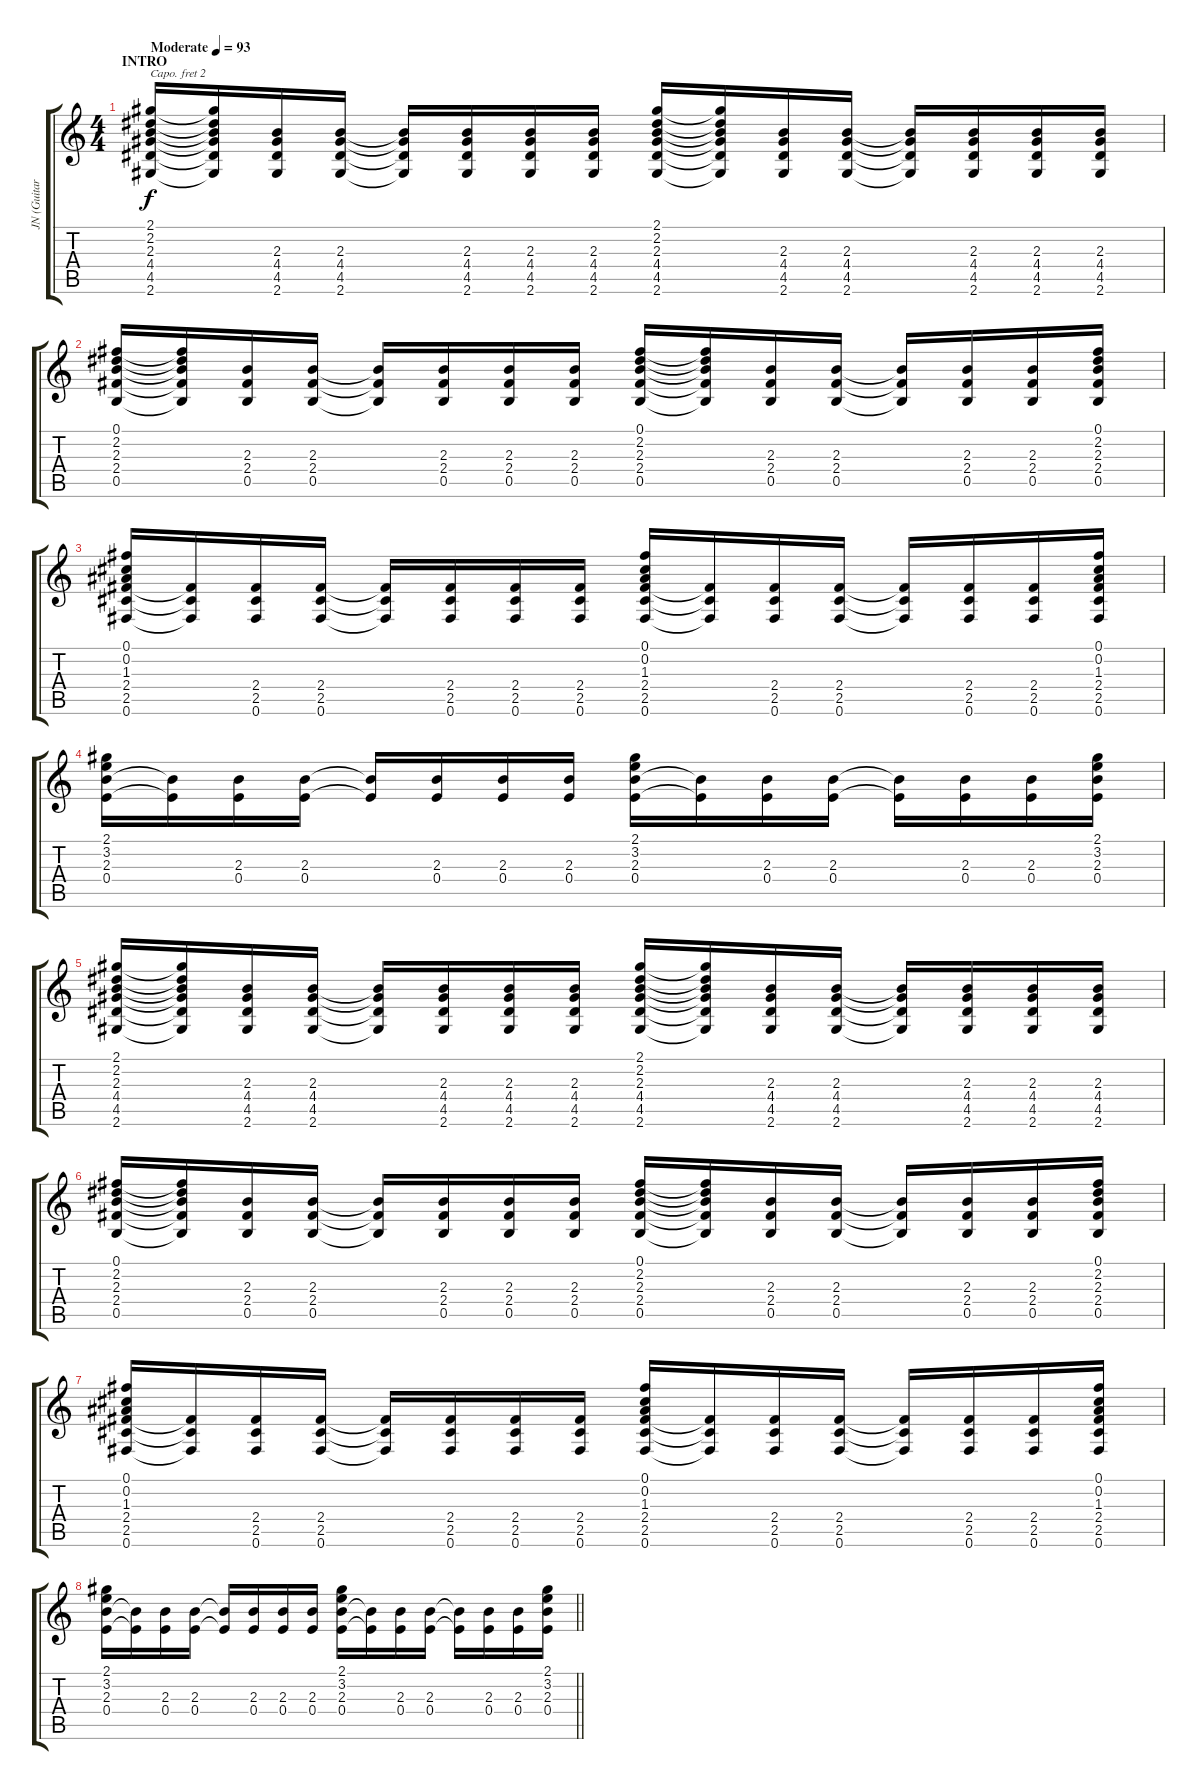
\track ("JN (Guitar_02)" "JN (Guitar") {instrument acousticguitarsteel}
\staff {score tabs}
\capo 2
\tuning (E4 B3 G3 D3 A2 E2) {hide}
\ts (4 4)
\section ("" "INTRO")
\tempo (93 "Moderate")
\clef g2
\ks c
(2.1 2.2 2.3 4.4 4.5 2.6).16{dy f instrument acousticguitarsteel} (2.1{t} 2.2{t} 2.3{t} 4.4{t} 4.5{t} 2.6{t}).16 (2.3 4.4 4.5 2.6).16 (2.3 4.4 4.5 2.6).16 (2.3{t} 4.4{t} 4.5{t} 2.6{t}).16 (2.3 4.4 4.5 2.6).16 (2.3 4.4 4.5 2.6).16 (2.3 4.4 4.5 2.6).16 (2.1 2.2 2.3 4.4 4.5 2.6).16 (2.1{t} 2.2{t} 2.3{t} 4.4{t} 4.5{t} 2.6{t}).16 (2.3 4.4 4.5 2.6).16 (2.3 4.4 4.5 2.6).16 (2.3{t} 4.4{t} 4.5{t} 2.6{t}).16 (2.3 4.4 4.5 2.6).16 (2.3 4.4 4.5 2.6).16 (2.3 4.4 4.5 2.6).16 |
(0.1 2.2 2.3 2.4 0.5).16 (0.1{t} 2.2{t} 2.3{t} 2.4{t} 0.5{t}).16 (2.3 2.4 0.5).16 (2.3 2.4 0.5).16 (2.3{t} 2.4{t} 0.5{t}).16 (2.3 2.4 0.5).16 (2.3 2.4 0.5).16 (2.3 2.4 0.5).16 (0.1 2.2 2.3 2.4 0.5).16 (0.1{t} 2.2{t} 2.3{t} 2.4{t} 0.5{t}).16 (2.3 2.4 0.5).16 (2.3 2.4 0.5).16 (2.3{t} 2.4{t} 0.5{t}).16 (2.3 2.4 0.5).16 (2.3 2.4 0.5).16 (0.1 2.2 2.3 2.4 0.5).16 |
(0.1 0.2 1.3 2.4 2.5 0.6).16 (2.4{t} 2.5{t} 0.6{t}).16 (2.4 2.5 0.6).16 (2.4 2.5 0.6).16 (2.4{t} 2.5{t} 0.6{t}).16 (2.4 2.5 0.6).16 (2.4 2.5 0.6).16 (2.4 2.5 0.6).16 (0.1 0.2 1.3 2.4 2.5 0.6).16 (2.4{t} 2.5{t} 0.6{t}).16 (2.4 2.5 0.6).16 (2.4 2.5 0.6).16 (2.4{t} 2.5{t} 0.6{t}).16 (2.4 2.5 0.6).16 (2.4 2.5 0.6).16 (0.1 0.2 1.3 2.4 2.5 0.6).16 |
(2.1 3.2 2.3 0.4).16 (2.3{t} 0.4{t}).16 (2.3 0.4).16 (2.3 0.4).16 (2.3{t} 0.4{t}).16 (2.3 0.4).16 (2.3 0.4).16 (2.3 0.4).16 (2.1 3.2 2.3 0.4).16 (2.3{t} 0.4{t}).16 (2.3 0.4).16 (2.3 0.4).16 (2.3{t} 0.4{t}).16 (2.3 0.4).16 (2.3 0.4).16 (2.1 3.2 2.3 0.4).16 |
(2.1 2.2 2.3 4.4 4.5 2.6).16 (2.1{t} 2.2{t} 2.3{t} 4.4{t} 4.5{t} 2.6{t}).16 (2.3 4.4 4.5 2.6).16 (2.3 4.4 4.5 2.6).16 (2.3{t} 4.4{t} 4.5{t} 2.6{t}).16 (2.3 4.4 4.5 2.6).16 (2.3 4.4 4.5 2.6).16 (2.3 4.4 4.5 2.6).16 (2.1 2.2 2.3 4.4 4.5 2.6).16 (2.1{t} 2.2{t} 2.3{t} 4.4{t} 4.5{t} 2.6{t}).16 (2.3 4.4 4.5 2.6).16 (2.3 4.4 4.5 2.6).16 (2.3{t} 4.4{t} 4.5{t} 2.6{t}).16 (2.3 4.4 4.5 2.6).16 (2.3 4.4 4.5 2.6).16 (2.3 4.4 4.5 2.6).16 |
(0.1 2.2 2.3 2.4 0.5).16 (0.1{t} 2.2{t} 2.3{t} 2.4{t} 0.5{t}).16 (2.3 2.4 0.5).16 (2.3 2.4 0.5).16 (2.3{t} 2.4{t} 0.5{t}).16 (2.3 2.4 0.5).16 (2.3 2.4 0.5).16 (2.3 2.4 0.5).16 (0.1 2.2 2.3 2.4 0.5).16 (0.1{t} 2.2{t} 2.3{t} 2.4{t} 0.5{t}).16 (2.3 2.4 0.5).16 (2.3 2.4 0.5).16 (2.3{t} 2.4{t} 0.5{t}).16 (2.3 2.4 0.5).16 (2.3 2.4 0.5).16 (0.1 2.2 2.3 2.4 0.5).16 |
(0.1 0.2 1.3 2.4 2.5 0.6).16 (2.4{t} 2.5{t} 0.6{t}).16 (2.4 2.5 0.6).16 (2.4 2.5 0.6).16 (2.4{t} 2.5{t} 0.6{t}).16 (2.4 2.5 0.6).16 (2.4 2.5 0.6).16 (2.4 2.5 0.6).16 (0.1 0.2 1.3 2.4 2.5 0.6).16 (2.4{t} 2.5{t} 0.6{t}).16 (2.4 2.5 0.6).16 (2.4 2.5 0.6).16 (2.4{t} 2.5{t} 0.6{t}).16 (2.4 2.5 0.6).16 (2.4 2.5 0.6).16 (0.1 0.2 1.3 2.4 2.5 0.6).16 |
\barLineRight lightlight
(2.1 3.2 2.3 0.4).16 (2.3{t} 0.4{t}).16 (2.3 0.4).16 (2.3 0.4).16 (2.3{t} 0.4{t}).16 (2.3 0.4).16 (2.3 0.4).16 (2.3 0.4).16 (2.1 3.2 2.3 0.4).16 (2.3{t} 0.4{t}).16 (2.3 0.4).16 (2.3 0.4).16 (2.3{t} 0.4{t}).16 (2.3 0.4).16 (2.3 0.4).16 (2.1 3.2 2.3 0.4).16
